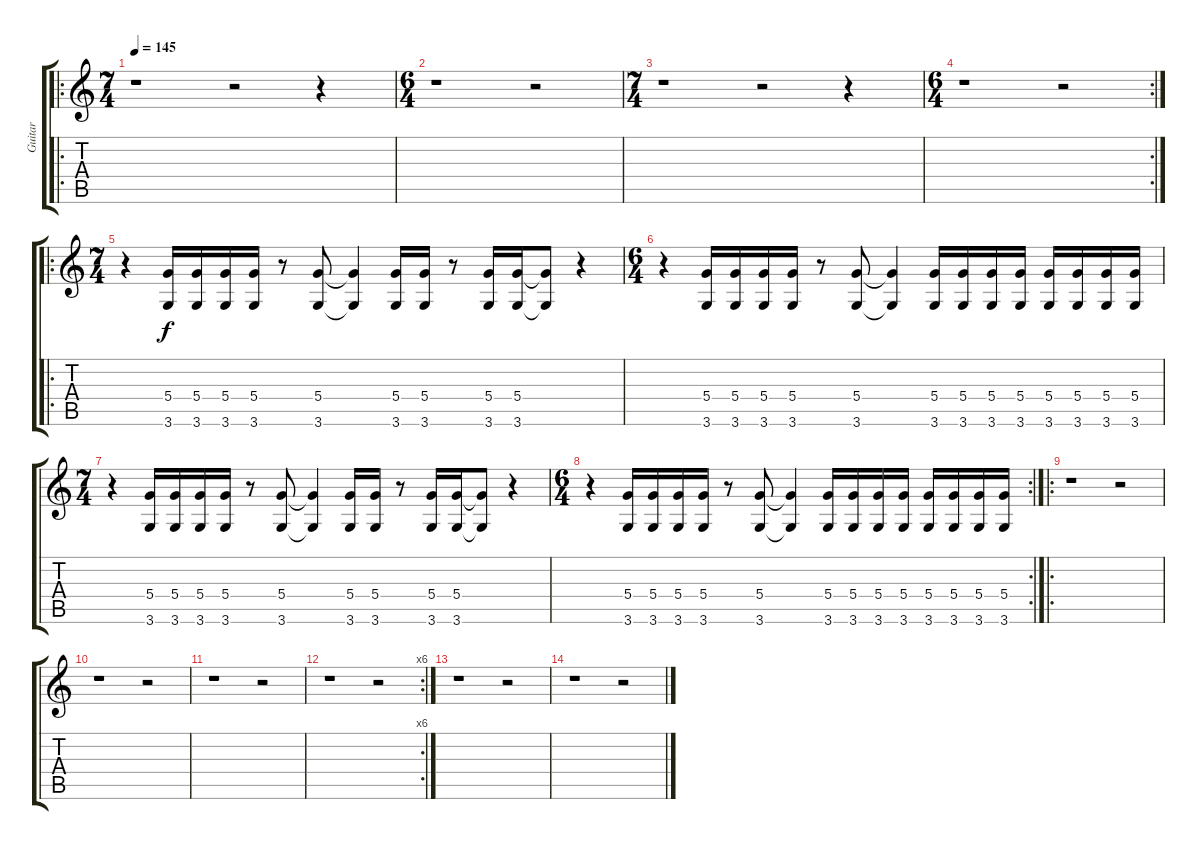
\track ("Guitar" "Guitar") {instrument distortionguitar}
\staff {score tabs}
\tuning (E4 B3 G3 D3 A2 E2) {hide}
\ro
\ts (7 4)
\tempo 145
\clef g2
\ks c
r.1{dy f} r.2 r.4 |
\ts (6 4)
r.1 r.2 |
\ts (7 4)
r.1 r.2 r.4 |
\rc 2
\ts (6 4)
r.1 r.2 |
\ro
\ts (7 4)
r.4 (5.4 3.6).16 (5.4 3.6).16 (5.4 3.6).16 (5.4 3.6).16 r.8 (5.4 3.6).8 (5.4{t} 3.6{t}).4 (5.4 3.6).16 (5.4 3.6).16 r.8 (5.4 3.6).16 (5.4 3.6).16 (5.4{t} 3.6{t}).8 r.4 |
\ts (6 4)
r.4 (5.4 3.6).16 (5.4 3.6).16 (5.4 3.6).16 (5.4 3.6).16 r.8 (5.4 3.6).8 (5.4{t} 3.6{t}).4 (5.4 3.6).16 (5.4 3.6).16 (5.4 3.6).16 (5.4 3.6).16 (5.4 3.6).16 (5.4 3.6).16 (5.4 3.6).16 (5.4 3.6).16 |
\ts (7 4)
r.4 (5.4 3.6).16 (5.4 3.6).16 (5.4 3.6).16 (5.4 3.6).16 r.8 (5.4 3.6).8 (5.4{t} 3.6{t}).4 (5.4 3.6).16 (5.4 3.6).16 r.8 (5.4 3.6).16 (5.4 3.6).16 (5.4{t} 3.6{t}).8 r.4 |
\rc 2
\ts (6 4)
r.4 (5.4 3.6).16 (5.4 3.6).16 (5.4 3.6).16 (5.4 3.6).16 r.8 (5.4 3.6).8 (5.4{t} 3.6{t}).4 (5.4 3.6).16 (5.4 3.6).16 (5.4 3.6).16 (5.4 3.6).16 (5.4 3.6).16 (5.4 3.6).16 (5.4 3.6).16 (5.4 3.6).16 |
\ro
r.1 r.2 |
r.1 r.2 |
r.1 r.2 |
\rc 6
r.1 r.2 |
r.1 r.2 |
r.1 r.2
